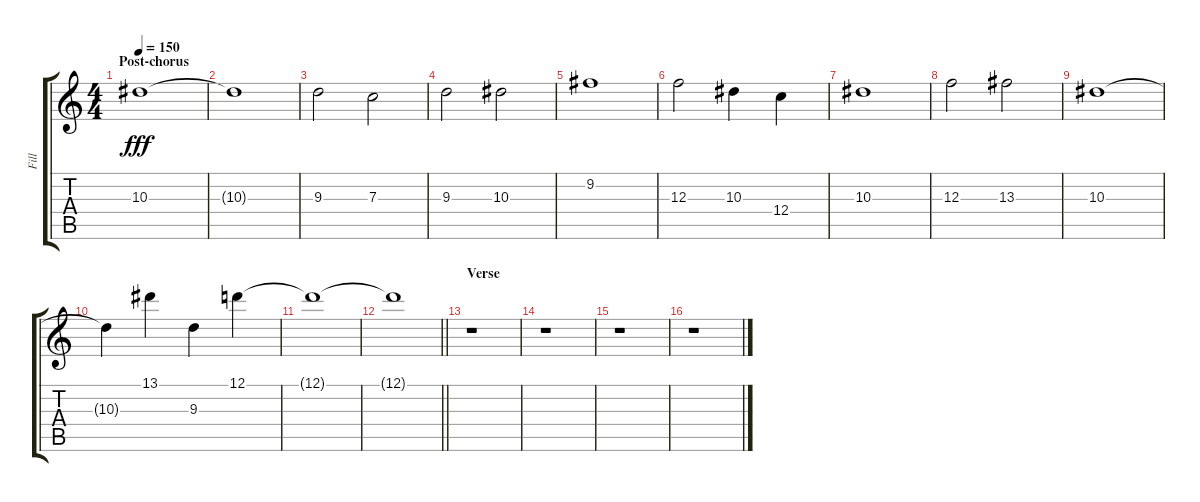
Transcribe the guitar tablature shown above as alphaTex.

\track ("Fill" "Fill") {instrument electricguitarjazz}
\staff {score tabs}
\tuning (D4 A3 F3 C3 G2 C2) {hide}
\ts (4 4)
\section ("" "Post-chorus")
\tempo 150
\clef g2
\ks c
10.3.1{dy fff} |
10.3{t}.1 |
9.3.2 7.3.2 |
9.3.2 10.3.2 |
9.2.1 |
12.3.2 10.3.4 12.4.4 |
10.3.1 |
12.3.2 13.3.2 |
10.3.1 |
10.3{t}.4 13.1.4 9.3.4 12.1.4 |
12.1{t}.1 |
\barLineRight lightlight
12.1{t}.1 |
\section ("" "Verse")
r.1 |
r.1 |
r.1 |
r.1
